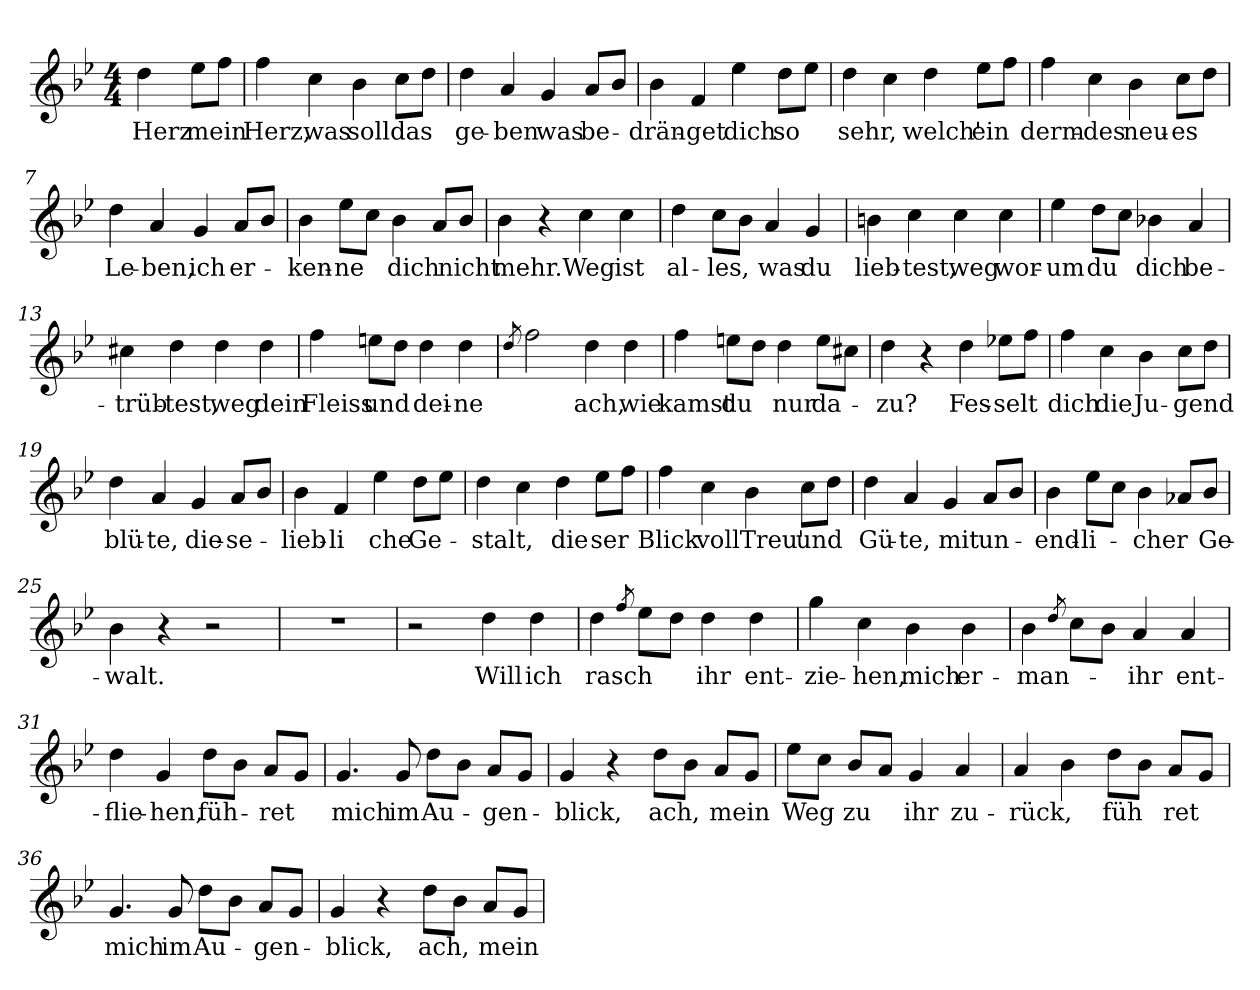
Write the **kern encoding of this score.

**kern	**text
*part1	*part1
*staff1	*staff1
*clefG2	*
*k[b-e-]	*
*M4/4	*
=1	=1
!	!LO:LY:b
4dd\	Herz
!	!LO:LY:b
8ee-\L	mein
8ff\J	.
=2	=2
!	!LO:LY:b
4ff\	Herz,
!	!LO:LY:b
4cc\	was
!	!LO:LY:b
4b-\	soll
!	!LO:LY:b
8cc\L	das
8dd\J	.
=3	=3
!	!LO:LY:b
4dd\	ge-
!	!LO:LY:b
4a/	-ben
!	!LO:LY:b
4g/	was
!	!LO:LY:b
8a/L	be-
8b-/J	.
=4	=4
!	!LO:LY:b
4b-\	-drän-
!	!LO:LY:b
4f/	-get
!	!LO:LY:b
4ee-\	dich
!	!LO:LY:b
8dd\L	so
8ee-\J	.
=5	=5
!	!LO:LY:b
4dd\	sehr,
4cc\	.
!	!LO:LY:b
4dd\	welch'
!	!LO:LY:b
8ee-\L	ein
8ff\J	.
=6	=6
!	!LO:LY:b
4ff\	derm-
!	!LO:LY:b
4cc\	-des
!	!LO:LY:b
4b-\	neu-
!	!LO:LY:b
8cc\L	-es
8dd\J	.
!!LO:LB:g=z
=7	=7
!	!LO:LY:b
4dd\	Le-
!	!LO:LY:b
4a/	-ben,
!	!LO:LY:b
4g/	ich
!	!LO:LY:b
8a/L	er-
8b-/J	.
=8	=8
!	!LO:LY:b
4b-\	-ken-
!	!LO:LY:b
8ee-\L	-ne
8cc\J	.
!	!LO:LY:b
4b-\	dich
8a/L	.
!	!LO:LY:b
8b-/J	nicht
=9	=9
!	!LO:LY:b
4b-\	mehr.
4r	.
!	!LO:LY:b
4cc\	Weg
!	!LO:LY:b
4cc\	ist
=10	=10
!	!LO:LY:b
4dd\	al-
!	!LO:LY:b
8cc\L	-les,
8b-\J	.
!	!LO:LY:b
4a/	was
!	!LO:LY:b
4g/	du
=11	=11
!	!LO:LY:b
4bn\	lieb-
!	!LO:LY:b
4cc\	-test,
!	!LO:LY:b
4cc\	weg
!	!LO:LY:b
4cc\	wor-
=12	=12
!	!LO:LY:b
4ee-\	-um
!	!LO:LY:b
8dd\L	du
8cc\J	.
!	!LO:LY:b
4b-X\	dich
!	!LO:LY:b
4a/	be-
!!LO:LB:g=z
=13	=13
!	!LO:LY:b
4cc#X\	-trüb-
!	!LO:LY:b
4dd\	-test,
!	!LO:LY:b
4dd\	weg
!	!LO:LY:b
4dd\	dein
=14	=14
!	!LO:LY:b
4ff\	Fleiss
!	!LO:LY:b
8een\L	und
8dd\J	.
!	!LO:LY:b
4dd\	dei-
!	!LO:LY:b
4dd\	-ne
=15	=15
8qdd/	.
2ff\	.
!	!LO:LY:b
4dd\	ach,
!	!LO:LY:b
4dd\	wie
=16	=16
!	!LO:LY:b
4ff\	kamst
!	!LO:LY:b
8een\L	du
8dd\J	.
!	!LO:LY:b
4dd\	nur
!	!LO:LY:b
8ee\L	da-
8cc#X\J	.
=17	=17
!	!LO:LY:b
4dd\	-zu?
4r	.
!	!LO:LY:b
4dd\	Fes-
!	!LO:LY:b
8ee-X\L	-selt
8ff\J	.
=18	=18
!	!LO:LY:b
4ff\	dich
!	!LO:LY:b
4cc\	die
!	!LO:LY:b
4b-\	Ju-
!	!LO:LY:b
8cc\L	-gend
8dd\J	.
!!LO:LB:g=z
=19	=19
!	!LO:LY:b
4dd\	-blü-
!	!LO:LY:b
4a/	-te,
!	!LO:LY:b
4g/	die-
!	!LO:LY:b
8a/L	-se-
8b-/J	.
=20	=20
!	!LO:LY:b
4b-\	lieb-
!	!LO:LY:b
4f/	-li
!	!LO:LY:b
4ee-\	-che
!	!LO:LY:b
8dd\L	Ge-
8ee-\J	.
=21	=21
!	!LO:LY:b
4dd\	-stalt,
4cc\	.
!	!LO:LY:b
4dd\	die
!	!LO:LY:b
8ee-\L	-ser
8ff\J	.
=22	=22
!	!LO:LY:b
4ff\	Blick
!	!LO:LY:b
4cc\	voll
!	!LO:LY:b
4b-\	Treu'
!	!LO:LY:b
8cc\L	und
8dd\J	.
=23	=23
!	!LO:LY:b
4dd\	Gü-
!	!LO:LY:b
4a/	-te,
!	!LO:LY:b
4g/	mit
!	!LO:LY:b
8a/L	un-
8b-/J	.
=24	=24
!	!LO:LY:b
4b-\	-end-
!	!LO:LY:b
8ee-\L	-li-
8cc\J	.
!	!LO:LY:b
4b-\	-cher
8a-X/L	.
!	!LO:LY:b
8b-/J	Ge-
=25	=25
!	!LO:LY:b
4b-\	-walt.
4r	.
2r	.
=26	=26
1r	.
!!LO:LB:g=z
=27	=27
2r	.
!	!LO:LY:b
4dd\	Will
!	!LO:LY:b
4dd\	ich
=28	=28
!	!LO:LY:b
4dd\	rasch
8qff/	.
8ee-\L	.
8dd\J	.
!	!LO:LY:b
4dd\	ihr
!	!LO:LY:b
4dd\	ent-
=29	=29
!	!LO:LY:b
4gg\	-zie-
!	!LO:LY:b
4cc\	-hen,
!	!LO:LY:b
4b-\	mich
!	!LO:LY:b
4b-\	er-
=30	=30
!	!LO:LY:b
4b-\	-man-
8qdd/	.
8cc\L	.
8b-\J	.
!	!LO:LY:b
4a/	ihr
!	!LO:LY:b
4a/	ent-
=31	=31
!	!LO:LY:b
4dd\	-flie-
!	!LO:LY:b
4g/	-hen,
!	!LO:LY:b
8dd\L	füh-
8b-\J	.
!	!LO:LY:b
8a/L	-ret
8g/J	.
=32	=32
!	!LO:LY:b
4.g/	mich
!	!LO:LY:b
8g/	im
!	!LO:LY:b
8dd\L	Au-
8b-\J	.
!	!LO:LY:b
8a/L	-gen-
8g/J	.
!!LO:LB:g=z
=33	=33
!	!LO:LY:b
4g/	-blick,
4r	.
!	!LO:LY:b
8dd\L	ach,
8b-\J	.
!	!LO:LY:b
8a/L	mein
8g/J	.
=34	=34
!	!LO:LY:b
8ee-\L	Weg
8cc\J	.
!	!LO:LY:b
8b-/L	zu
8a/J	.
!	!LO:LY:b
4g/	ihr
!	!LO:LY:b
4a/	zu-
=35	=35
!	!LO:LY:b
4a/	-rück,
4b-\	.
!	!LO:LY:b
8dd\L	füh
8b-\J	.
!	!LO:LY:b
8a/L	-ret
8g/J	.
=36	=36
!	!LO:LY:b
4.g/	mich
!	!LO:LY:b
8g/	im
!	!LO:LY:b
8dd\L	Au-
8b-\J	.
!	!LO:LY:b
8a/L	-gen-
8g/J	.
=37	=37
!	!LO:LY:b
4g/	-blick,
4r	.
!	!LO:LY:b
8dd\L	ach,
8b-\J	.
!	!LO:LY:b
8a/L	mein
8g/J	.
=	=
*-	*-
